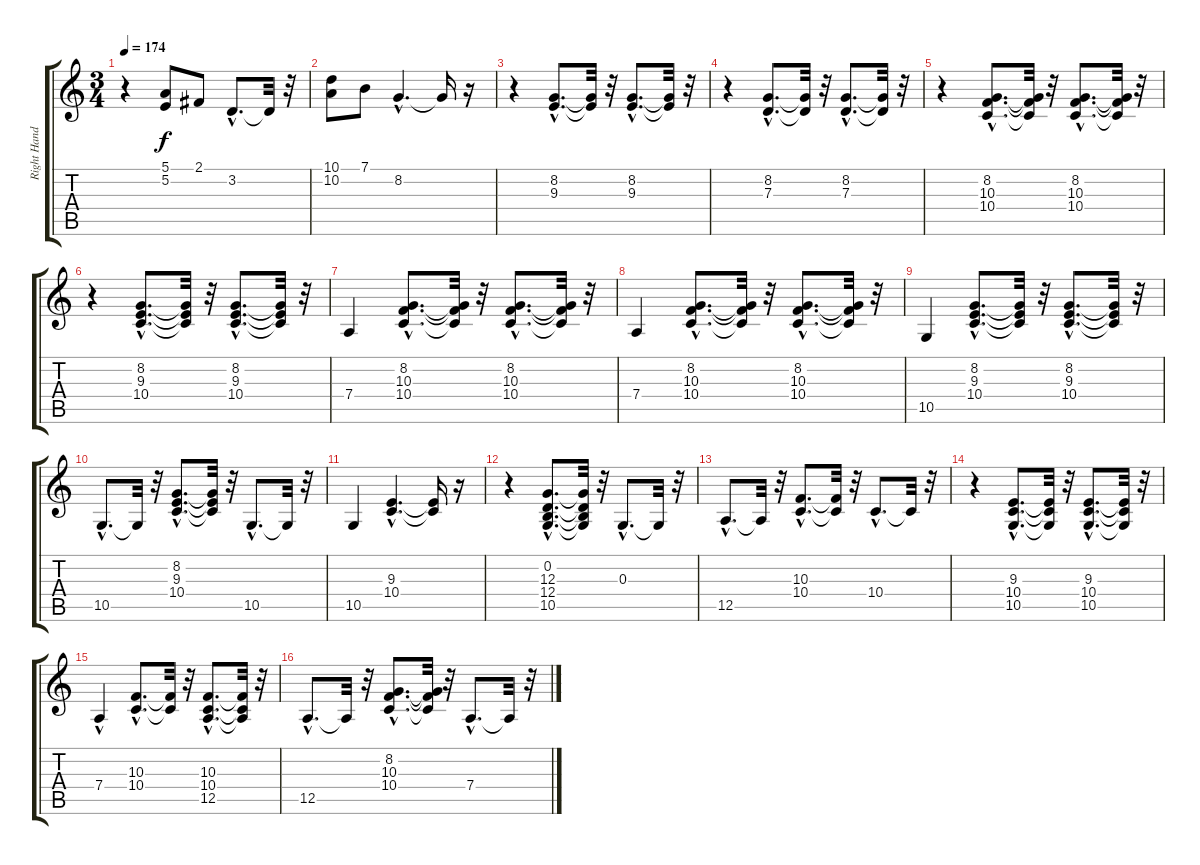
\track ("Right Hand" "Right Hand") {instrument brightacousticpiano}
\staff {score tabs}
\tuning (E4 B3 G3 D3 A2 E2) {hide}
\ts (3 4)
\tempo 174
\clef g2
\ks c
r.4{dy f} (5.1 5.2).8 2.1.8 3.2{hac}.8{d} 3.2{t}.32 r.32 |
(10.1 10.2).8 7.1.8 8.2{hac}.4{d} 8.2{t}.16 r.16 |
r.4 (8.2{hac} 9.3{hac}).8{d} (8.2{t} 9.3{t}).32 r.32 (8.2{hac} 9.3{hac}).8{d} (8.2{t} 9.3{t}).32 r.32 |
r.4 (8.2{hac} 7.3{hac}).8{d} (8.2{t} 7.3{t}).32 r.32 (8.2{hac} 7.3{hac}).8{d} (8.2{t} 7.3{t}).32 r.32 |
r.4 (8.2{hac} 10.3{hac} 10.4{hac}).8{d} (8.2{t} 10.3{t} 10.4{t}).32 r.32 (8.2{hac} 10.3{hac} 10.4{hac}).8{d} (8.2{t} 10.3{t} 10.4{t}).32 r.32 |
r.4 (8.2{hac} 9.3{hac} 10.4{hac}).8{d} (8.2{t} 9.3{t} 10.4{t}).32 r.32 (8.2{hac} 9.3{hac} 10.4{hac}).8{d} (8.2{t} 9.3{t} 10.4{t}).32 r.32 |
7.4.4 (8.2{hac} 10.3{hac} 10.4{hac}).8{d} (8.2{t} 10.3{t} 10.4{t}).32 r.32 (8.2{hac} 10.3{hac} 10.4{hac}).8{d} (8.2{t} 10.3{t} 10.4{t}).32 r.32 |
7.4.4 (8.2{hac} 10.3{hac} 10.4{hac}).8{d} (8.2{t} 10.3{t} 10.4{t}).32 r.32 (8.2{hac} 10.3{hac} 10.4{hac}).8{d} (8.2{t} 10.3{t} 10.4{t}).32 r.32 |
10.5.4 (8.2{hac} 9.3{hac} 10.4{hac}).8{d} (8.2{t} 9.3{t} 10.4{t}).32 r.32 (8.2{hac} 9.3{hac} 10.4{hac}).8{d} (8.2{t} 9.3{t} 10.4{t}).32 r.32 |
10.5{hac}.8{d} 10.5{t}.32 r.32 (8.2{hac} 9.3{hac} 10.4{hac}).8{d} (8.2{t} 9.3{t} 10.4{t}).32 r.32 10.5{hac}.8{d} 10.5{t}.32 r.32 |
10.5.4 (9.3{hac} 10.4{hac}).4{d} (9.3{t} 10.4{t}).16 r.16 |
r.4 (0.2{hac} 12.3{hac} 12.4{hac} 10.5{hac}).8{d} (0.2{t} 12.3{t} 12.4{t} 10.5{t}).32 r.32 0.3{hac}.8{d} 0.3{t}.32 r.32 |
12.5{hac}.8{d} 12.5{t}.32 r.32 (10.3{hac} 10.4{hac}).8{d} (10.3{t} 10.4{t}).32 r.32 10.4{hac}.8{d} 10.4{t}.32 r.32 |
r.4 (9.3{hac} 10.4{hac} 10.5{hac}).8{d} (9.3{t} 10.4{t} 10.5{t}).32 r.32 (9.3{hac} 10.4{hac} 10.5{hac}).8{d} (9.3{t} 10.4{t} 10.5{t}).32 r.32 |
7.4{hac}.4 (10.3{hac} 10.4{hac}).8{d} (10.3{t} 10.4{t}).32 r.32 (10.3{hac} 10.4{hac} 12.5{hac}).8{d} (10.3{t} 10.4{t} 12.5{t}).32 r.32 |
12.5{hac}.8{d} 12.5{t}.32 r.32 (8.2{hac} 10.3{hac} 10.4{hac}).8{d} (8.2{t} 10.3{t} 10.4{t}).32 r.32 7.4{hac}.8{d} 7.4{t}.32 r.32
